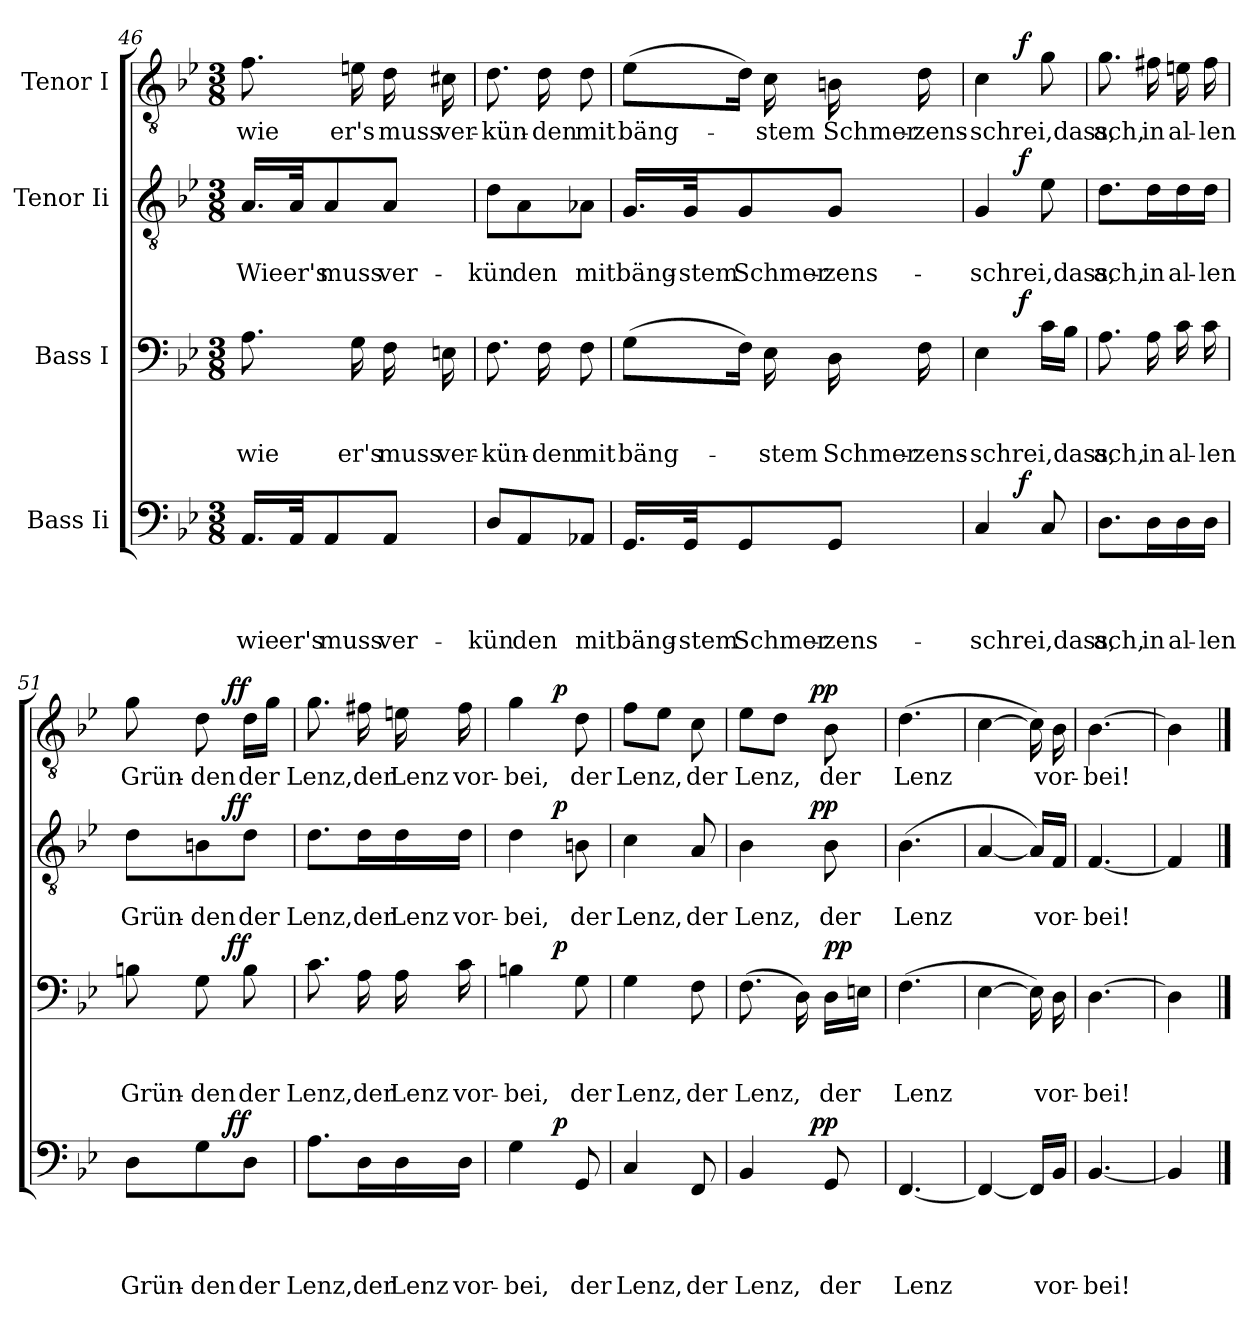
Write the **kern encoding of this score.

**kern	**text	**text	**text	**text	**dynam	**kern	**text	**text	**text	**dynam	**kern	**text	**text	**dynam	**kern	**text	**dynam
*part4	*part4	*part4	*part4	*part4	*part4	*part3	*part3	*part3	*part3	*part3	*part2	*part2	*part2	*part2	*part1	*part1	*part1
*staff4	*staff4	*staff4	*staff4	*staff4	*staff4	*staff3	*staff3	*staff3	*staff3	*staff3	*staff2	*staff2	*staff2	*staff2	*staff1	*staff1	*staff1
*I"Bass Ii	*	*	*	*	*	*I"Bass I	*	*	*	*	*I"Tenor Ii	*	*	*	*I"Tenor I	*	*
!!LO:LB:g=z
*clefF4	*	*	*	*	*	*clefF4	*	*	*	*	*clefGv2	*	*	*	*clefGv2	*	*
*k[b-e-]	*	*	*	*	*	*k[b-e-]	*	*	*	*	*k[b-e-]	*	*	*	*k[b-e-]	*	*
*B-:	*	*	*	*	*	*B-:	*	*	*	*	*B-:	*	*	*	*B-:	*	*
*M3/8	*	*	*	*	*	*M3/8	*	*	*	*	*M3/8	*	*	*	*M3/8	*	*
=46	=46	=46	=46	=46	=46	=46	=46	=46	=46	=46	=46	=46	=46	=46	=46	=46	=46
!	!	!	!	!LO:LY:b	!	!	!	!	!LO:LY:b	!	!	!	!LO:LY:b	!	!	!LO:LY:b	!
16.AA/LL	.	.	.	wie	.	8.A\	.	.	wie	.	16.A/LL	.	Wieer's	.	8.f\	wie	.
!	!	!	!	!LO:LY:b	!	!	!	!	!	!	!	!	!	!	!	!	!
32AA/Jk	.	.	.	er's	.	.	.	.	.	.	32A/Jk	.	.	.	.	.	.
!	!	!	!	!LO:LY:b	!	!	!	!	!	!	!	!	!LO:LY:b	!	!	!	!
8AA/	.	.	.	muss	.	.	.	.	.	.	8A/	.	muss	.	.	.	.
!	!	!	!	!	!	!	!	!	!LO:LY:b	!	!	!	!	!	!	!LO:LY:b	!
.	.	.	.	.	.	16G\	.	.	er's	.	.	.	.	.	16en\	er's	.
!	!	!	!	!LO:LY:b	!	!	!	!	!LO:LY:b	!	!	!	!LO:LY:b	!	!	!LO:LY:b	!
8AA/J	.	.	.	ver-	.	16F\	.	.	muss	.	8A/J	.	ver-	.	16d\	muss	.
!	!	!	!	!	!	!	!	!	!LO:LY:b	!	!	!	!	!	!	!LO:LY:b	!
.	.	.	.	.	.	16En\	.	.	ver-	.	.	.	.	.	16c#X\	ver-	.
=47	=47	=47	=47	=47	=47	=47	=47	=47	=47	=47	=47	=47	=47	=47	=47	=47	=47
!	!	!	!	!LO:LY:b	!	!	!	!	!LO:LY:b	!	!	!	!LO:LY:b	!	!	!LO:LY:b	!
8D/L	.	.	.	-kün	.	8.F\	.	.	-kün-	.	8d\L	.	-kün	.	8.d\	-kün-	.
!	!	!	!	!LO:LY:b	!	!	!	!	!	!	!	!	!LO:LY:b	!	!	!	!
8AA/	.	.	.	den	.	.	.	.	.	.	8A\	.	den	.	.	.	.
!	!	!	!	!	!	!	!	!	!LO:LY:b	!	!	!	!	!	!	!LO:LY:b	!
.	.	.	.	.	.	16F\	.	.	-den	.	.	.	.	.	16d\	-den	.
!	!	!	!	!LO:LY:b	!	!	!	!	!LO:LY:b	!	!	!	!LO:LY:b	!	!	!LO:LY:b	!
8AA-X/J	.	.	.	mit	.	8F\	.	.	mit	.	8A-X\J	.	mit	.	8d\	mit	.
=48	=48	=48	=48	=48	=48	=48	=48	=48	=48	=48	=48	=48	=48	=48	=48	=48	=48
!	!	!	!	!LO:LY:b	!	!	!	!	!LO:LY:b	!	!	!	!LO:LY:b	!	!	!LO:LY:b	!
16.GG/LL	.	.	.	bäng-	.	(>8G\L	.	.	bäng-	.	16.G/LL	.	bäng-	.	(>8e-\L	bäng-	.
!	!	!	!	!LO:LY:b	!	!	!	!	!	!	!	!	!LO:LY:b	!	!	!	!
32GG/Jk	.	.	.	-stem	.	.	.	.	.	.	32G/Jk	.	-stem	.	.	.	.
!	!	!	!	!LO:LY:b	!	!	!	!	!	!	!	!	!LO:LY:b	!	!	!	!
8GG/	.	.	.	Schmer-	.	16F\Jk)	.	.	.	.	8G/	.	Schmer-	.	16d\Jk)	.	.
!	!	!	!	!	!	!	!	!	!LO:LY:b	!	!	!	!	!	!	!LO:LY:b	!
.	.	.	.	.	.	16E-\	.	.	-stem	.	.	.	.	.	16c\	-stem	.
!	!	!	!	!LO:LY:b	!	!	!	!	!LO:LY:b	!	!	!	!LO:LY:b	!	!	!LO:LY:b	!
8GG/J	.	.	.	-zens-	.	16D\	.	.	Schmer-	.	8G/J	.	-zens-	.	16Bn\	Schmer-	.
!	!	!	!	!	!	!	!	!	!LO:LY:b	!	!	!	!	!	!	!LO:LY:b	!
.	.	.	.	.	.	16F\	.	.	-zens-	.	.	.	.	.	16d\	-zens-	.
=49	=49	=49	=49	=49	=49	=49	=49	=49	=49	=49	=49	=49	=49	=49	=49	=49	=49
!	!	!	!	!LO:LY:b	!	!	!	!	!LO:LY:b	!	!	!	!LO:LY:b	!	!	!LO:LY:b	!
*^	*	*	*	*	*	*^	*	*	*	*	*^	*	*	*	*^	*	*
4C/	8.ryy	.	.	.	-schrei,dass,	.	4E-\	8.ryy	.	.	-schrei,dass,	.	4G/	8.ryy	.	-schrei,dass,	.	4c\	8.ryy	-schrei,dass,	.
!	!	!	!	!	!	!LO:DY:a	!	!	!	!	!	!LO:DY:a	!	!	!	!	!LO:DY:a	!	!	!	!LO:DY:a
.	8.ryy	.	.	.	.	f	.	8.ryy	.	.	.	f	.	8.ryy	.	.	f	.	8.ryy	.	f
8C/	.	.	.	.	.	.	16c\LL	.	.	.	.	.	8e-\	.	.	.	.	8g\	.	.	.
.	.	.	.	.	.	.	16B-\JJ	.	.	.	.	.	.	.	.	.	.	.	.	.	.
=50	=50	=50	=50	=50	=50	=50	=50	=50	=50	=50	=50	=50	=50	=50	=50	=50	=50	=50	=50	=50	=50
!	!	!	!	!	!LO:LY:b	!	!	!	!	!	!LO:LY:b	!	!	!	!	!LO:LY:b	!	!	!	!LO:LY:b	!
*v	*v	*	*	*	*	*	*	*	*	*	*	*	*v	*v	*	*	*	*v	*v	*	*
*	*	*	*	*	*	*v	*v	*	*	*	*	*	*	*	*	*	*	*
8.D\L	.	.	.	ach,	.	8.A\	.	.	ach,	.	8.d\L	.	ach,	.	8.g\	ach,	.
!	!	!	!	!LO:LY:b	!	!	!	!	!LO:LY:b	!	!	!	!LO:LY:b	!	!	!LO:LY:b	!
16D\L	.	.	.	in	.	16A\	.	.	in	.	16d\L	.	in	.	16f#X\	in	.
!	!	!	!	!LO:LY:b	!	!	!	!	!LO:LY:b	!	!	!	!LO:LY:b	!	!	!LO:LY:b	!
16D\	.	.	.	al-	.	16c\	.	.	al-	.	16d\	.	al-	.	16en\	al-	.
!	!	!	!	!LO:LY:b	!	!	!	!	!LO:LY:b	!	!	!	!LO:LY:b	!	!	!LO:LY:b	!
16D\JJ	.	.	.	-len	.	16c\	.	.	-len	.	16d\JJ	.	-len	.	16f#\	-len	.
!!LO:LB:g=z
=51	=51	=51	=51	=51	=51	=51	=51	=51	=51	=51	=51	=51	=51	=51	=51	=51	=51
!	!	!	!	!LO:LY:b	!	!	!	!	!LO:LY:b	!	!	!	!LO:LY:b	!	!	!LO:LY:b	!
*^	*	*	*	*	*	*^	*	*	*	*	*^	*	*	*	*^	*	*
8D\L	8..ryy	.	.	.	Grün-	.	8Bn\	8..ryy	.	.	Grün-	.	8d\L	8..ryy	.	Grün-	.	8g\	8..ryy	Grün-	.
!	!	!	!	!	!LO:LY:b	!	!	!	!	!	!LO:LY:b	!	!	!	!	!LO:LY:b	!	!	!	!LO:LY:b	!
8G\	.	.	.	.	-den	.	8G\	.	.	.	-den	.	8Bn\	.	.	-den	.	8d\	.	-den	.
!	!	!	!	!	!	!LO:DY:a	!	!	!	!	!	!LO:DY:a	!	!	!	!	!LO:DY:a	!	!	!	!LO:DY:a
.	8ryy	.	.	.	.	ff	.	8ryy	.	.	.	ff	.	8ryy	.	.	ff	.	8ryy	.	ff
!	!	!	!	!	!LO:LY:b	!	!	!	!	!	!LO:LY:b	!	!	!	!	!LO:LY:b	!	!	!	!LO:LY:b	!
8D\J	.	.	.	.	der	.	8B\	.	.	.	der	.	8d\J	.	.	der	.	16d\LL	.	der	.
.	.	.	.	.	.	.	.	.	.	.	.	.	.	.	.	.	.	16g\JJ	.	.	.
.	32ryy	.	.	.	.	.	.	32ryy	.	.	.	.	.	32ryy	.	.	.	.	32ryy	.	.
=52	=52	=52	=52	=52	=52	=52	=52	=52	=52	=52	=52	=52	=52	=52	=52	=52	=52	=52	=52	=52	=52
!	!	!	!	!	!LO:LY:b	!	!	!	!	!	!LO:LY:b	!	!	!	!	!LO:LY:b	!	!	!	!LO:LY:b	!
*v	*v	*	*	*	*	*	*	*	*	*	*	*	*v	*v	*	*	*	*v	*v	*	*
*	*	*	*	*	*	*v	*v	*	*	*	*	*	*	*	*	*	*	*
8.A\L	.	.	.	Lenz,der	.	8.c\	.	.	Lenz,der	.	8.d\L	.	Lenz,der	.	8.g\	Lenz,der	.
16D\L	.	.	.	.	.	16A\	.	.	.	.	16d\L	.	.	.	16f#X\	.	.
!	!	!	!	!LO:LY:b	!	!	!	!	!LO:LY:b	!	!	!	!LO:LY:b	!	!	!LO:LY:b	!
16D\	.	.	.	Lenz	.	16A\	.	.	Lenz	.	16d\	.	Lenz	.	16en\	Lenz	.
!	!	!	!	!LO:LY:b	!	!	!	!	!LO:LY:b	!	!	!	!LO:LY:b	!	!	!LO:LY:b	!
16D\JJ	.	.	.	vor-	.	16c\	.	.	vor-	.	16d\JJ	.	vor-	.	16f#\	vor-	.
=53	=53	=53	=53	=53	=53	=53	=53	=53	=53	=53	=53	=53	=53	=53	=53	=53	=53
!	!	!	!	!LO:LY:b	!	!	!	!	!LO:LY:b	!	!	!	!LO:LY:b	!	!	!LO:LY:b	!
*^	*	*	*	*	*	*^	*	*	*	*	*^	*	*	*	*^	*	*
4G\	8.ryy	.	.	.	-bei,	.	4Bn\	8.ryy	.	.	-bei,	.	4d\	8.ryy	.	-bei,	.	4g\	8.ryy	-bei,	.
!	!	!	!	!	!	!LO:DY:a	!	!	!	!	!	!LO:DY:a	!	!	!	!	!LO:DY:a	!	!	!	!LO:DY:a
.	8.ryy	.	.	.	.	p	.	8.ryy	.	.	.	p	.	8.ryy	.	.	p	.	8.ryy	.	p
!	!	!	!	!	!LO:LY:b	!	!	!	!	!	!LO:LY:b	!	!	!	!	!LO:LY:b	!	!	!	!LO:LY:b	!
8GG/	.	.	.	.	der	.	8G\	.	.	.	der	.	8Bn\	.	.	der	.	8d\	.	der	.
=54	=54	=54	=54	=54	=54	=54	=54	=54	=54	=54	=54	=54	=54	=54	=54	=54	=54	=54	=54	=54	=54
!	!	!	!	!	!LO:LY:b	!	!	!	!	!	!LO:LY:b	!	!	!	!	!LO:LY:b	!	!	!	!LO:LY:b	!
*v	*v	*	*	*	*	*	*	*	*	*	*	*	*v	*v	*	*	*	*v	*v	*	*
*	*	*	*	*	*	*v	*v	*	*	*	*	*	*	*	*	*	*	*
4C/	.	.	.	Lenz,	.	4G\	.	.	Lenz,	.	4c\	.	Lenz,	.	8f\L	Lenz,	.
.	.	.	.	.	.	.	.	.	.	.	.	.	.	.	8e-\J	.	.
!	!	!	!	!LO:LY:b	!	!	!	!	!LO:LY:b	!	!	!	!LO:LY:b	!	!	!LO:LY:b	!
8FF/	.	.	.	der	.	8F\	.	.	der	.	8A/	.	der	.	8c\	der	.
=55	=55	=55	=55	=55	=55	=55	=55	=55	=55	=55	=55	=55	=55	=55	=55	=55	=55
!	!	!	!	!LO:LY:b	!	!	!	!	!LO:LY:b	!	!	!	!LO:LY:b	!	!	!LO:LY:b	!
*^	*	*	*	*	*	*	*	*	*	*	*^	*	*	*	*^	*	*
4BB-/	8..ryy	.	.	.	Lenz,	.	(>8.F\	.	.	Lenz,	.	4B-\	8..ryy	.	Lenz,	.	8e-\L	8..ryy	Lenz,	.
.	.	.	.	.	.	.	.	.	.	.	.	.	.	.	.	.	8d\J	.	.	.
.	.	.	.	.	.	.	16D\)	.	.	.	.	.	.	.	.	.	.	.	.	.
!	!	!	!	!	!	!LO:DY:a	!	!	!	!	!	!	!	!	!	!LO:DY:a	!	!	!	!LO:DY:a
.	8ryy	.	.	.	.	pp	.	.	.	.	.	.	8ryy	.	.	pp	.	8ryy	.	pp
!	!	!	!	!	!LO:LY:b	!	!	!	!	!LO:LY:b	!LO:DY:a	!	!	!	!LO:LY:b	!	!	!	!LO:LY:b	!
8GG/	.	.	.	.	der	.	16D\LL	.	.	der	pp	8B-\	.	.	der	.	8B-\	.	der	.
.	.	.	.	.	.	.	16En\JJ	.	.	.	.	.	.	.	.	.	.	.	.	.
.	32ryy	.	.	.	.	.	.	.	.	.	.	.	32ryy	.	.	.	.	32ryy	.	.
=56	=56	=56	=56	=56	=56	=56	=56	=56	=56	=56	=56	=56	=56	=56	=56	=56	=56	=56	=56	=56
!	!	!	!	!	!LO:LY:b	!	!	!	!	!LO:LY:b	!	!	!	!	!LO:LY:b	!	!	!	!LO:LY:b	!
*	*	*	*	*	*	*	*	*	*	*	*	*v	*v	*	*	*	*	*	*	*
*v	*v	*	*	*	*	*	*	*	*	*	*	*	*	*	*	*v	*v	*	*
[<4.FF/	.	.	.	Lenz	.	(>4.F\	.	.	Lenz	.	(>4.B-\	.	Lenz	.	(>4.d\	Lenz	.
=57	=57	=57	=57	=57	=57	=57	=57	=57	=57	=57	=57	=57	=57	=57	=57	=57	=57
4FF/_	.	.	.	.	.	[>4E-\	.	.	.	.	[<4A/	.	.	.	[>4c\	.	.
16FF/LL]	.	.	.	.	.	16E-\])	.	.	.	.	16A/LL])	.	.	.	16c\])	.	.
!	!	!	!	!LO:LY:b	!	!	!	!	!LO:LY:b	!	!	!	!LO:LY:b	!	!	!LO:LY:b	!
16BB-/JJ	.	.	.	vor-	.	16D\	.	.	vor-	.	16F/JJ	.	vor-	.	16B-\	vor-	.
=58	=58	=58	=58	=58	=58	=58	=58	=58	=58	=58	=58	=58	=58	=58	=58	=58	=58
!	!	!	!	!LO:LY:b	!	!	!	!	!LO:LY:b	!	!	!	!LO:LY:b	!	!	!LO:LY:b	!
[<4.BB-/	.	.	.	-bei!	.	[>4.D\	.	.	-bei!	.	[<4.F/	.	-bei!	.	[>4.B-\	-bei!	.
=59	=59	=59	=59	=59	=59	=59	=59	=59	=59	=59	=59	=59	=59	=59	=59	=59	=59
4BB-/]	.	.	.	.	.	4D\]	.	.	.	.	4F/]	.	.	.	4B-\]	.	.
==	==	==	==	==	==	==	==	==	==	==	==	==	==	==	==	==	==
*-	*-	*-	*-	*-	*-	*-	*-	*-	*-	*-	*-	*-	*-	*-	*-	*-	*-
